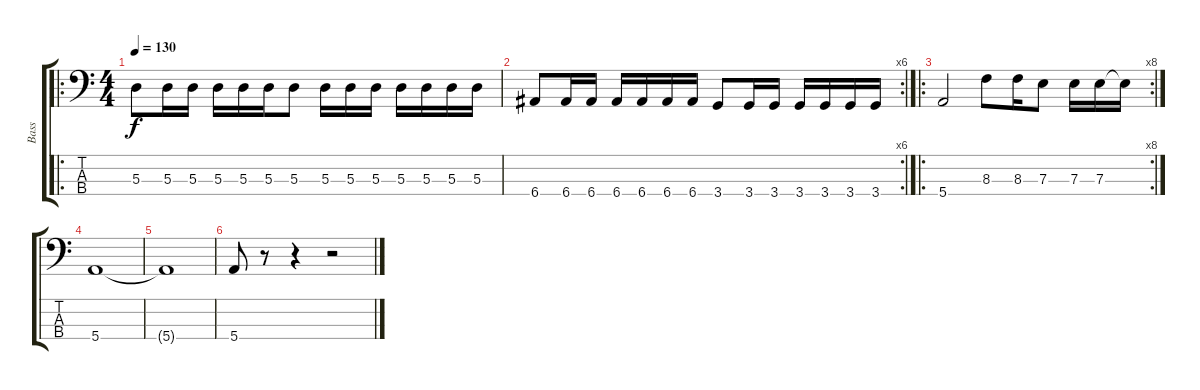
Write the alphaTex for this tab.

\track ("Bass" "Bass") {instrument electricbassfinger}
\staff {score tabs}
\tuning (G2 D2 A1 E1) {hide}
\ro
\ts (4 4)
\tempo 130
\clef f4
\ks c
5.3.8{dy f} 5.3.16 5.3.16 5.3.16 5.3.16 5.3.16 5.3.8 5.3.16 5.3.16 5.3.16 5.3.16 5.3.16 5.3.16 5.3.16 |
\rc 6
6.4.8 6.4.16 6.4.16 6.4.16 6.4.16 6.4.16 6.4.16 3.4.8 3.4.16 3.4.16 3.4.16 3.4.16 3.4.16 3.4.16 |
\ro
\rc 8
5.4.2 8.3.8 8.3.16 7.3.8 7.3.16 7.3.16 7.3{t}.16 |
5.4.1 |
5.4{t}.1 |
5.4.8 r.8 r.4 r.2
